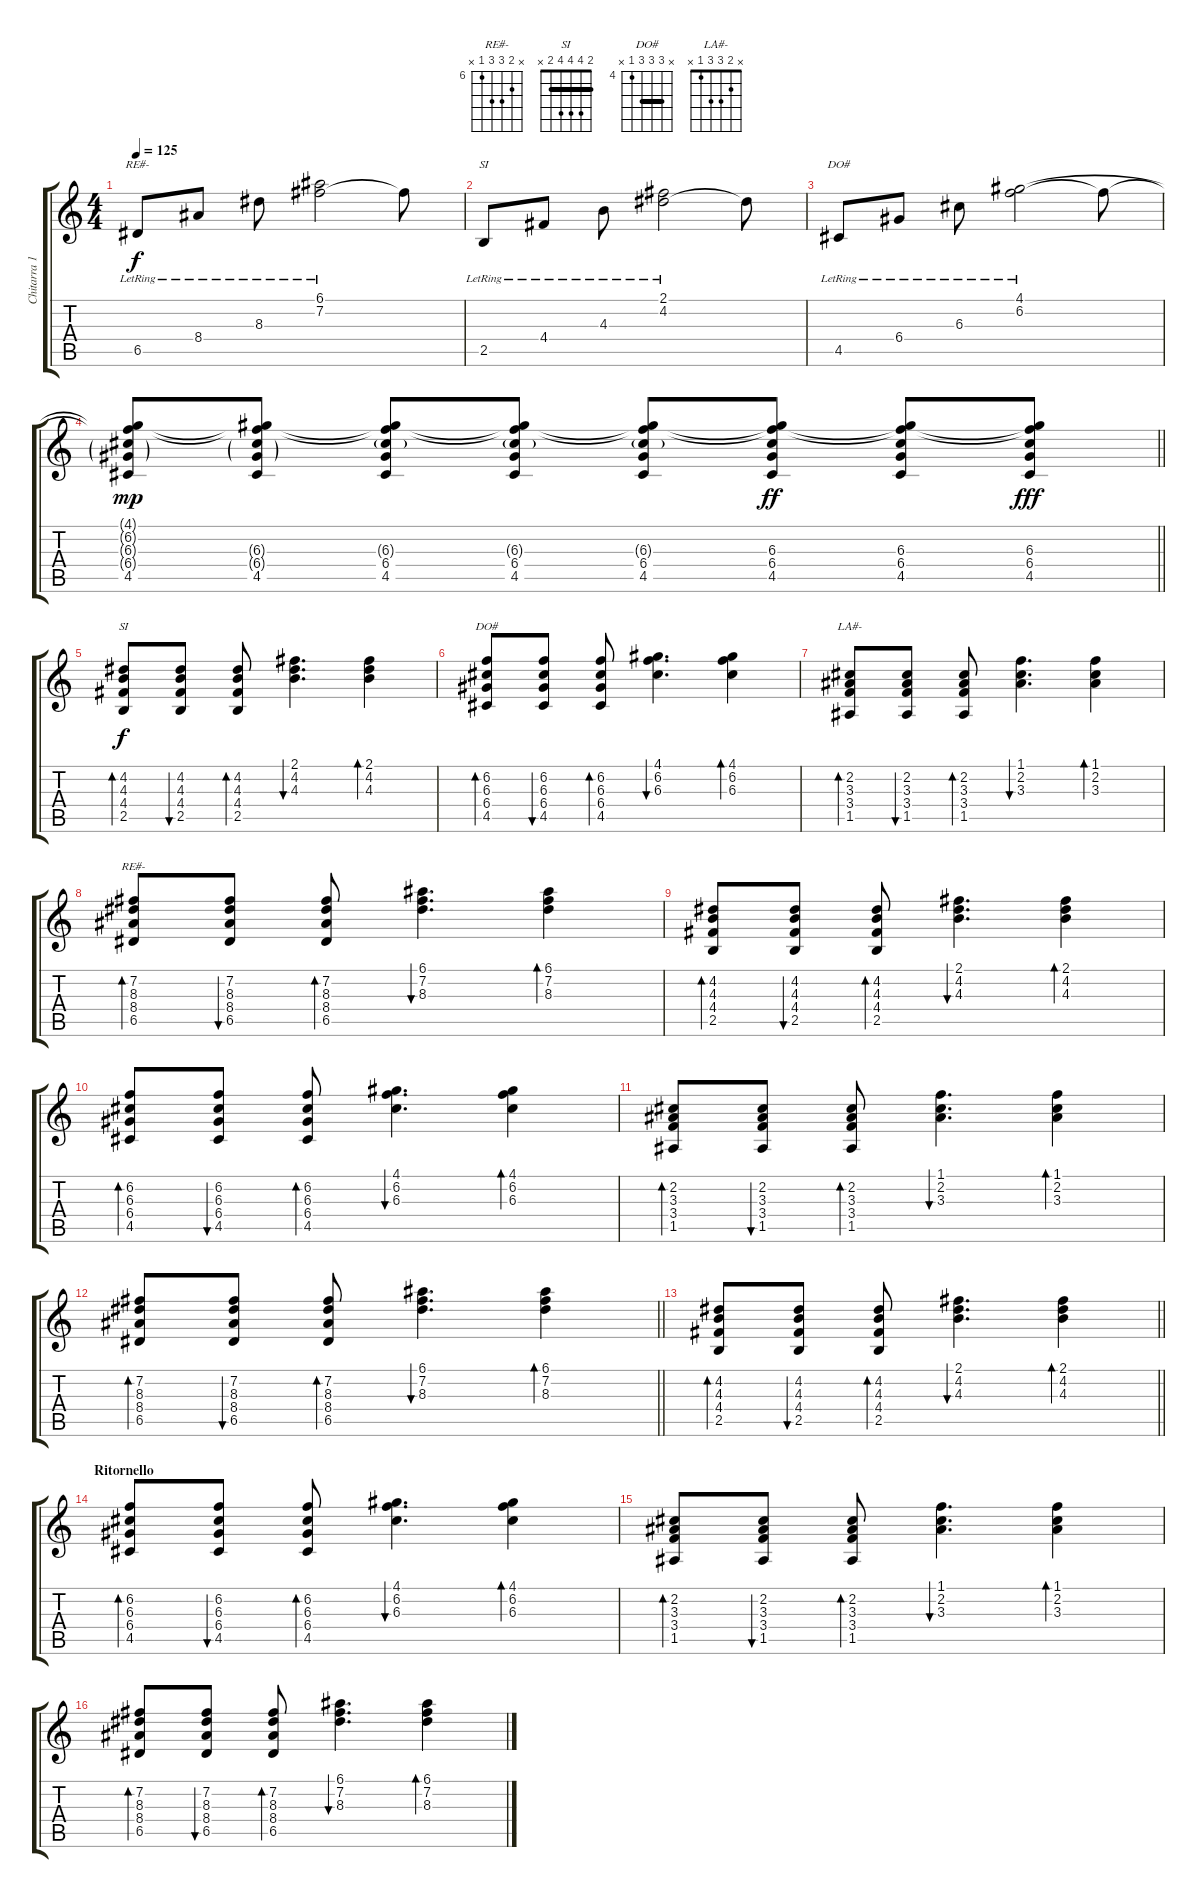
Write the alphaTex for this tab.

\track ("Chitarra 1" "Chitarra 1") {instrument acousticguitarsteel}
\staff {score tabs}
\tuning (E4 B3 G3 D3 A2 E2) {hide}
\chord ("RE#-" x x x x 6 x) {firstfret 6}
\chord ("SI" x x x x 2 x)
\chord ("DO#" x x x x 4 x)
\chord ("SI" 2 4 4 4 2 x) {barre 2}
\chord ("DO#" x 6 6 6 4 x) {firstfret 4 barre 6}
\chord ("LA#-" x 2 3 3 1 x)
\chord ("RE#-" x 7 8 8 6 x) {firstfret 6}
\ts (4 4)
\tempo 125
\clef g2
\ks c
6.5{lr}.8{ch "RE#-" dy f} 8.4{lr}.8 8.3{lr}.8 (6.1 7.2{lr}).2 7.2{t}.8 |
2.5{lr}.8{ch "SI"} 4.4{lr}.8 4.3{lr}.8 (2.1 4.2{lr}).2 4.2{t}.8 |
4.5{lr}.8{ch "DO#"} 6.4{lr}.8 6.3{lr}.8 (4.1 6.2{lr}).2 6.2{t}.8 |
\barLineRight lightlight
(4.1{t} 6.2{t} 6.3{g} 6.4{g} 4.5).8{dy mp} (4.1{t} 6.2{t} 6.3{g} 6.4{g} 4.5).8 (4.1{t} 6.2{t} 6.3{g} 6.4 4.5).8 (4.1{t} 6.2{t} 6.3{g} 6.4 4.5).8 (4.1{t} 6.2{t} 6.3{g} 6.4 4.5).8 (4.1{t} 6.2{t} 6.3 6.4 4.5).8{dy ff} (4.1{t} 6.2{t} 6.3 6.4 4.5).8 (4.1{t} 6.2{t} 6.3 6.4 4.5).8{dy fff} |
(4.2 4.3 4.4 2.5).8{bd 120 ch "SI" dy f} (4.2 4.3 4.4 2.5).8{bu 30} (4.2 4.3 4.4 2.5).8{bd 30} (2.1 4.2 4.3).4{d bu 30} (2.1 4.2 4.3).4{bd 30} |
(6.2 6.3 6.4 4.5).8{bd 120 ch "DO#"} (6.2 6.3 6.4 4.5).8{bu 30} (6.2 6.3 6.4 4.5).8{bd 30} (4.1 6.2 6.3).4{d bu 30} (4.1 6.2 6.3).4{bd 30} |
(2.2 3.3 3.4 1.5).8{bd 120 ch "LA#-"} (2.2 3.3 3.4 1.5).8{bu 30} (2.2 3.3 3.4 1.5).8{bd 30} (1.1 2.2 3.3).4{d bu 30} (1.1 2.2 3.3).4{bd 30} |
(7.2 8.3 8.4 6.5).8{bd 120 ch "RE#-"} (7.2 8.3 8.4 6.5).8{bu 30} (7.2 8.3 8.4 6.5).8{bd 30} (6.1 7.2 8.3).4{d bu 30} (6.1 7.2 8.3).4{bd 30} |
(4.2 4.3 4.4 2.5).8{bd 120} (4.2 4.3 4.4 2.5).8{bu 30} (4.2 4.3 4.4 2.5).8{bd 30} (2.1 4.2 4.3).4{d bu 30} (2.1 4.2 4.3).4{bd 30} |
(6.2 6.3 6.4 4.5).8{bd 120} (6.2 6.3 6.4 4.5).8{bu 30} (6.2 6.3 6.4 4.5).8{bd 30} (4.1 6.2 6.3).4{d bu 30} (4.1 6.2 6.3).4{bd 30} |
(2.2 3.3 3.4 1.5).8{bd 120} (2.2 3.3 3.4 1.5).8{bu 30} (2.2 3.3 3.4 1.5).8{bd 30} (1.1 2.2 3.3).4{d bu 30} (1.1 2.2 3.3).4{bd 30} |
\barLineRight lightlight
(7.2 8.3 8.4 6.5).8{bd 120} (7.2 8.3 8.4 6.5).8{bu 30} (7.2 8.3 8.4 6.5).8{bd 30} (6.1 7.2 8.3).4{d bu 30} (6.1 7.2 8.3).4{bd 30} |
\barLineRight lightlight
(4.2 4.3 4.4 2.5).8{bd 120} (4.2 4.3 4.4 2.5).8{bu 30} (4.2 4.3 4.4 2.5).8{bd 30} (2.1 4.2 4.3).4{d bu 30} (2.1 4.2 4.3).4{bd 30} |
\section ("" "Ritornello")
(6.2 6.3 6.4 4.5).8{bd 120} (6.2 6.3 6.4 4.5).8{bu 30} (6.2 6.3 6.4 4.5).8{bd 30} (4.1 6.2 6.3).4{d bu 30} (4.1 6.2 6.3).4{bd 30} |
(2.2 3.3 3.4 1.5).8{bd 120} (2.2 3.3 3.4 1.5).8{bu 30} (2.2 3.3 3.4 1.5).8{bd 30} (1.1 2.2 3.3).4{d bu 30} (1.1 2.2 3.3).4{bd 30} |
(7.2 8.3 8.4 6.5).8{bd 120} (7.2 8.3 8.4 6.5).8{bu 30} (7.2 8.3 8.4 6.5).8{bd 30} (6.1 7.2 8.3).4{d bu 30} (6.1 7.2 8.3).4{bd 30}
